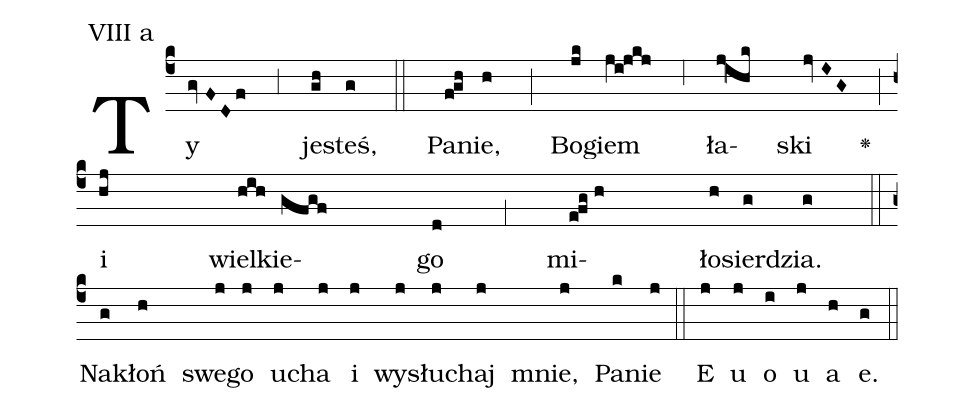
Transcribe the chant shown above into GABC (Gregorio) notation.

annotation: VIII a;
%%
(c4)Ty(gvFDf) (,3) je(gh)steś,(g) (::) Pa(fgh)nie,(h) (;) Bo(jk)giem(ji!jkj) (,6) ła(jv!ihk)ski(jvIG) <v>\greheightstar</v>(;) (z)
i(hj) wiel(hih)kie(gfgf)go(d) (,1) mi(efgh)ło(h)sier(g)dzia.(g) (::) (z)
Na(g)kłoń(h) swe(j)go(j) u(j)cha(j) i(j) wy(j)słu(j)chaj(j) mnie,(j) Pa(k)nie(j) (::)
E(j) u(j) o(i) u(j) a(h) e.(g) (::) (z)
